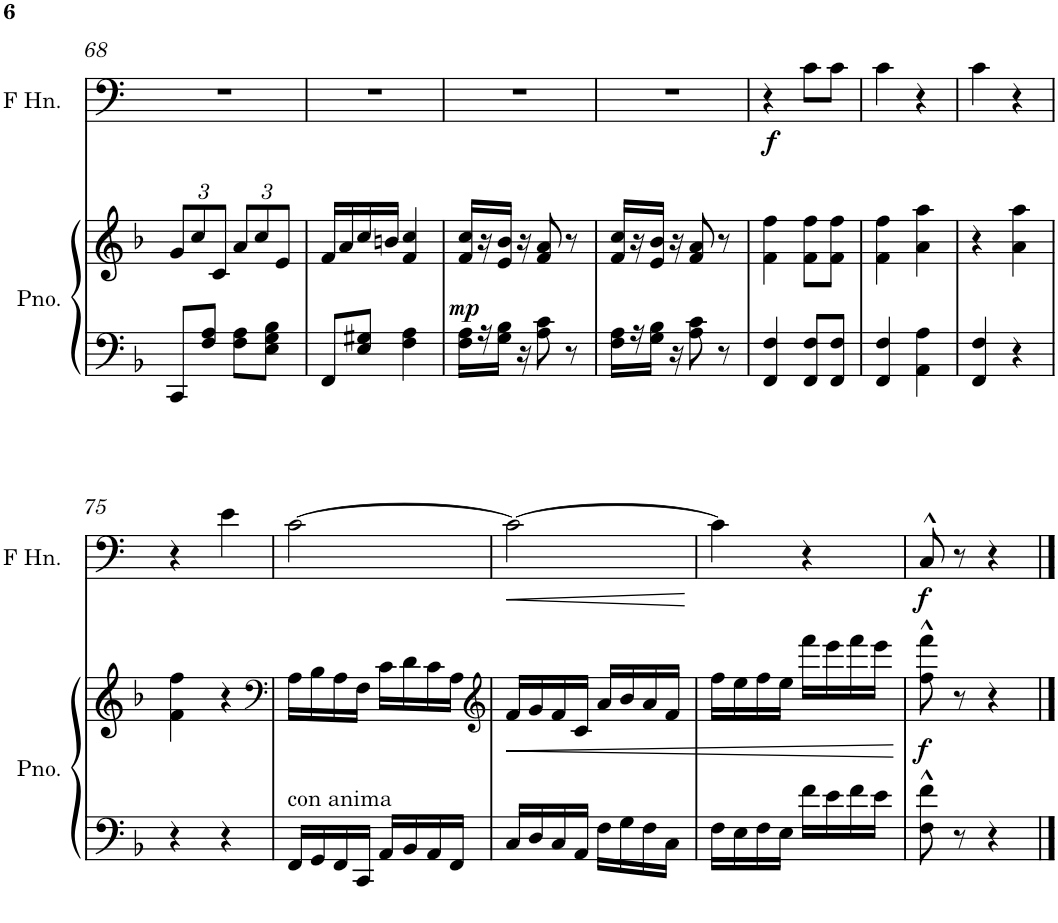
**kern	**kern	**dynam	**kern	**dynam
*part2	*part2	*part2	*part1	*part1
*staff3	*staff2	*staff2/3	*staff1	*staff1
*I"Grand Piano	*	*	*I"French Horn	*
*I'Pno.	*	*	*I'F Hn.	*
!!LO:PB:g=z
*clefF4	*clefG2	*	*clefF4	*
*	*	*	*Trd4c7	*
*k[b-]	*k[b-]	*	*k[]	*
*F:	*F:	*	*C:	*
*M2/4	*M2/4	*	*M2/4	*
*	*Xbrackettup	*	*	*
=68	=68	=68	=68	=68
8CC/L	12g/L	.	2r	.
.	12cc/	.	.	.
8F/ 8A/J	.	.	.	.
.	12c/J	.	.	.
8F\ 8A\L	12a/L	.	.	.
.	12cc/	.	.	.
8E\ 8G\ 8B-\J	.	.	.	.
.	12e/J	.	.	.
=69	=69	=69	=69	=69
8FF/L	16f/LL	.	2r	.
.	16a/	.	.	.
8E/ 8G#X/J	16cc/	.	.	.
.	16bn/JJ	.	.	.
4F\ 4A\	4f/ 4cc/	.	.	.
=70	=70	=70	=70	=70
!	!	!LO:DY:a=2	!	!
16F\ 16A\LL	16f/ 16cc/LL	mp	2r	.
16r	16r	.	.	.
16G\ 16B-\JJ	16e/ 16b-/JJ	.	.	.
16r	16r	.	.	.
8A\ 8c\	8f/ 8a/	.	.	.
8r	8r	.	.	.
=71	=71	=71	=71	=71
16F\ 16A\LL	16f/ 16cc/LL	.	2r	.
16r	16r	.	.	.
16G\ 16B-\JJ	16e/ 16b-/JJ	.	.	.
16r	16r	.	.	.
8A\ 8c\	8f/ 8a/	.	.	.
8r	8r	.	.	.
=72	=72	=72	=72	=72
*	*	*	*^	*
4FF/ 4F/	4f\ 4ff\	.	4r	32ryy	.
!	!	!	!	!	!LO:DY:b
.	.	.	.	4...ryy	f
8FF/ 8F/L	8f\ 8ff\L	.	8c\L	.	.
8FF/ 8F/J	8f\ 8ff\J	.	8c\J	.	.
*	*	*	*v	*v	*
=73	=73	=73	=73	=73
4FF/ 4F/	4f\ 4ff\	.	4c\	.
4AA\ 4A\	4a\ 4aa\	.	4r	.
=74	=74	=74	=74	=74
4FF/ 4F/	4r	.	4c\	.
4r	4a\ 4aa\	.	4r	.
!!LO:LB:g=z
=75	=75	=75	=75	=75
4r	4f\ 4ff\	.	4r	.
4r	4r	.	4e\	.
=76	=76	=76	=76	=76
*	*clefF4	*	*	*
!LO:TX:a:t=con anima	!	!	!	!
16FF/LL	16A\LL	.	[2c\	.
16GG/	16B-\	.	.	.
16FF/	16A\	.	.	.
16CC/JJ	16F\JJ	.	.	.
16AA/LL	16c\LL	.	.	.
16BB-/	16d\	.	.	.
16AA/	16c\	.	.	.
16FF/JJ	16A\JJ	.	.	.
=77	=77	=77	=77	=77
*	*clefG2	*	*	*
!	!	!LO:HP:b	!	!LO:HP:b
16C/LL	16f/LL	<	2c\_	<
16D/	16g/	.	.	.
16C/	16f/	.	.	.
16AA/JJ	16c/JJ	.	.	.
16F\LL	16a/LL	.	.	.
16G\	16b-/	.	.	.
16F\	16a/	.	.	.
16C\JJ	16f/JJ	.	.	.
.	.	.	.	[
=78	=78	=78	=78	=78
16F\LL	16ff\LL	.	4c\]	.
16E\	16ee\	.	.	.
16F\	16ff\	.	.	.
16E\JJ	16ee\JJ	.	.	.
16f\LL	16fff\LL	.	4r	.
16e\	16eee\	.	.	.
16f\	16fff\	.	.	.
16e\JJ	16eee\JJ	.	.	.
.	.	[	.	.
=79	=79	=79	=79	=79
!	!	!LO:DY:b	!	!LO:DY:b
8F\^^ 8f\^^	8ff\^^ 8fff\^^	f	8C^^/	f
8r	8r	.	8r	.
4r	4r	.	4r	.
==	==	==	==	==
*-	*-	*-	*-	*-
